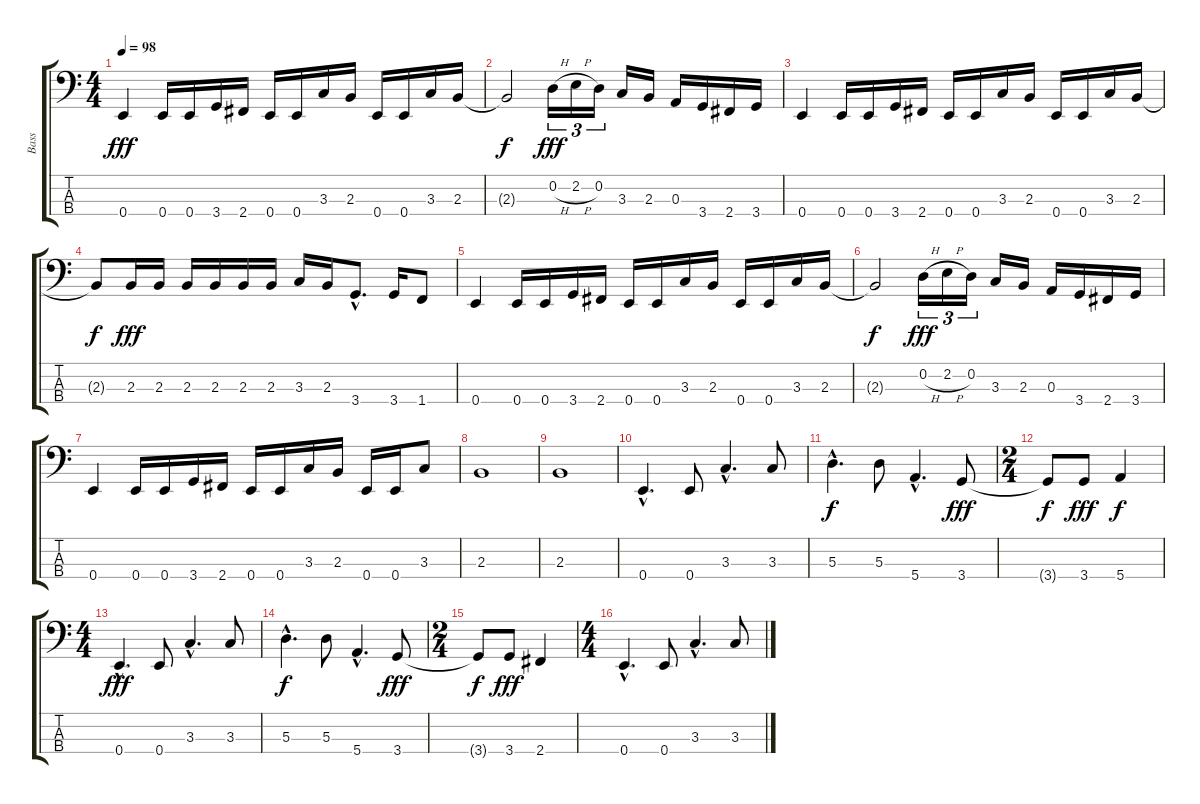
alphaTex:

\track ("Bass" "Bass") {instrument electricbassfinger}
\staff {score tabs}
\tuning (G2 D2 A1 E1) {hide}
\ts (4 4)
\tempo 98
\clef f4
\ks c
0.4.4{dy fff} 0.4.16 0.4.16 3.4.16 2.4.16 0.4.16 0.4.16 3.3.16 2.3.16 0.4.16 0.4.16 3.3.16 2.3.16 |
2.3{t}.2{dy f} 0.2{h}.16{tu (3 2) dy fff} 2.2{h}.16{tu (3 2)} 0.2.16{tu (3 2)} 3.3.16 2.3.16 0.3.16 3.4.16 2.4.16 3.4.16 |
0.4.4 0.4.16 0.4.16 3.4.16 2.4.16 0.4.16 0.4.16 3.3.16 2.3.16 0.4.16 0.4.16 3.3.16 2.3.16 |
2.3{t}.8{dy f} 2.3.16{dy fff} 2.3.16 2.3.16 2.3.16 2.3.16 2.3.16 3.3.16 2.3.16 3.4{hac}.8{d} 3.4.16 1.4.8 |
0.4.4 0.4.16 0.4.16 3.4.16 2.4.16 0.4.16 0.4.16 3.3.16 2.3.16 0.4.16 0.4.16 3.3.16 2.3.16 |
2.3{t}.2{dy f} 0.2{h}.16{tu (3 2) dy fff} 2.2{h}.16{tu (3 2)} 0.2.16{tu (3 2)} 3.3.16 2.3.16 0.3.16 3.4.16 2.4.16 3.4.16 |
0.4.4 0.4.16 0.4.16 3.4.16 2.4.16 0.4.16 0.4.16 3.3.16 2.3.16 0.4.16 0.4.16 3.3.8 |
2.3.1 |
2.3.1 |
0.4{hac}.4{d} 0.4.8 3.3{hac}.4{d} 3.3.8 |
5.3{hac}.4{d dy f} 5.3.8 5.4{hac}.4{d} 3.4.8{dy fff} |
\ts (2 4)
3.4{t}.8{dy f} 3.4.8{dy fff} 5.4.4{dy f} |
\ts (4 4)
0.4{hac}.4{d dy fff} 0.4.8 3.3{hac}.4{d} 3.3.8 |
5.3{hac}.4{d dy f} 5.3.8 5.4{hac}.4{d} 3.4.8{dy fff} |
\ts (2 4)
3.4{t}.8{dy f} 3.4.8{dy fff} 2.4.4 |
\ts (4 4)
0.4{hac}.4{d} 0.4.8 3.3{hac}.4{d} 3.3.8
